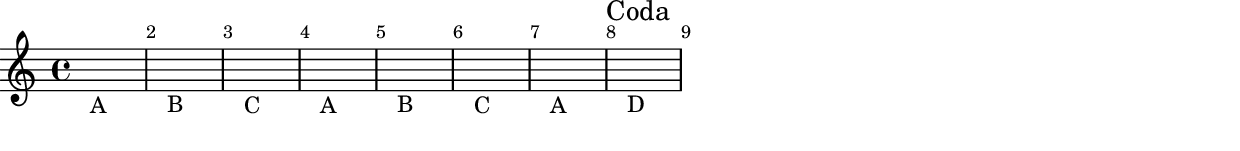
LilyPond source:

%% Generated by lilypond-book
%% Options: [exampleindent=10.16\mm,indent=0\mm,line-width=160\mm,paper-height=845.047\pt,paper-width=597.508\pt,papersize='(cons (* 597.508 pt) (* 845.047 pt))]
\include "lilypond-book-preamble.ly"


% ****************************************************************
% Start cut-&-pastable-section
% ****************************************************************

#(ly:set-option 'eps-box-padding 3.000000)



\paper {
  #(set-paper-size '(cons (* 597.508 pt) (* 845.047 pt)))
  indent = 0\mm
  line-width = 160\mm
  % offset the left padding, also add 1mm as lilypond creates cropped
  % images with a little space on the right
  line-width = #(- line-width (* mm  3.000000) (* mm 1))
}

\layout {
  
}




% ****************************************************************
% ly snippet:
% ****************************************************************
\sourcefilename "/lilypond-2.25.15/input/regression/alternative-nest-end-end-segno1.ly"
\sourcefileline 0
\version "2.23.6"

#(ly:set-option 'warning-as-error #t)

\header {
  texidoc="This case nests one @code{\\alternative} within another at
the tail end of a @code{\\repeat segno}.  Alternative bar numbering is
enabled.

The outer alternative receives a coda mark, no volta bracket, and
normal bar numbering.

The inner alternative receives a volta bracket.  Alternative bar
numbering is used because it is the outermost volta bracket.  The
bracket communicates the return count, so the return count is omitted
from the @emph{D.C.}  instruction to avoid redundancy.

The music unfolds to ABC ABC AD."
}

\layout {
  \context {
    \Score
    alternativeNumberingStyle = #'numbers-with-letters
    \override BarNumber.break-visibility = #all-visible
  }
}

piece = \new Voice \fixed c' {
  \repeat segno 3 {
    s1_"A"
    { % This extra {} shows that it isn't necessary for the
      % \alternative music to be the child of the \repeat music.
      \alternative {
        \volta 1,2 {
          s1_"B"
          \alternative {
            \volta 1,2 s1_"C"
          }
        }
        \volta 3 <>
      }
    }
  }
  \sectionLabel "Coda"
  s1_"D"
}

\new Score { \piece }
\new Score { \unfoldRepeats \piece }



% ****************************************************************
% end ly snippet
% ****************************************************************
